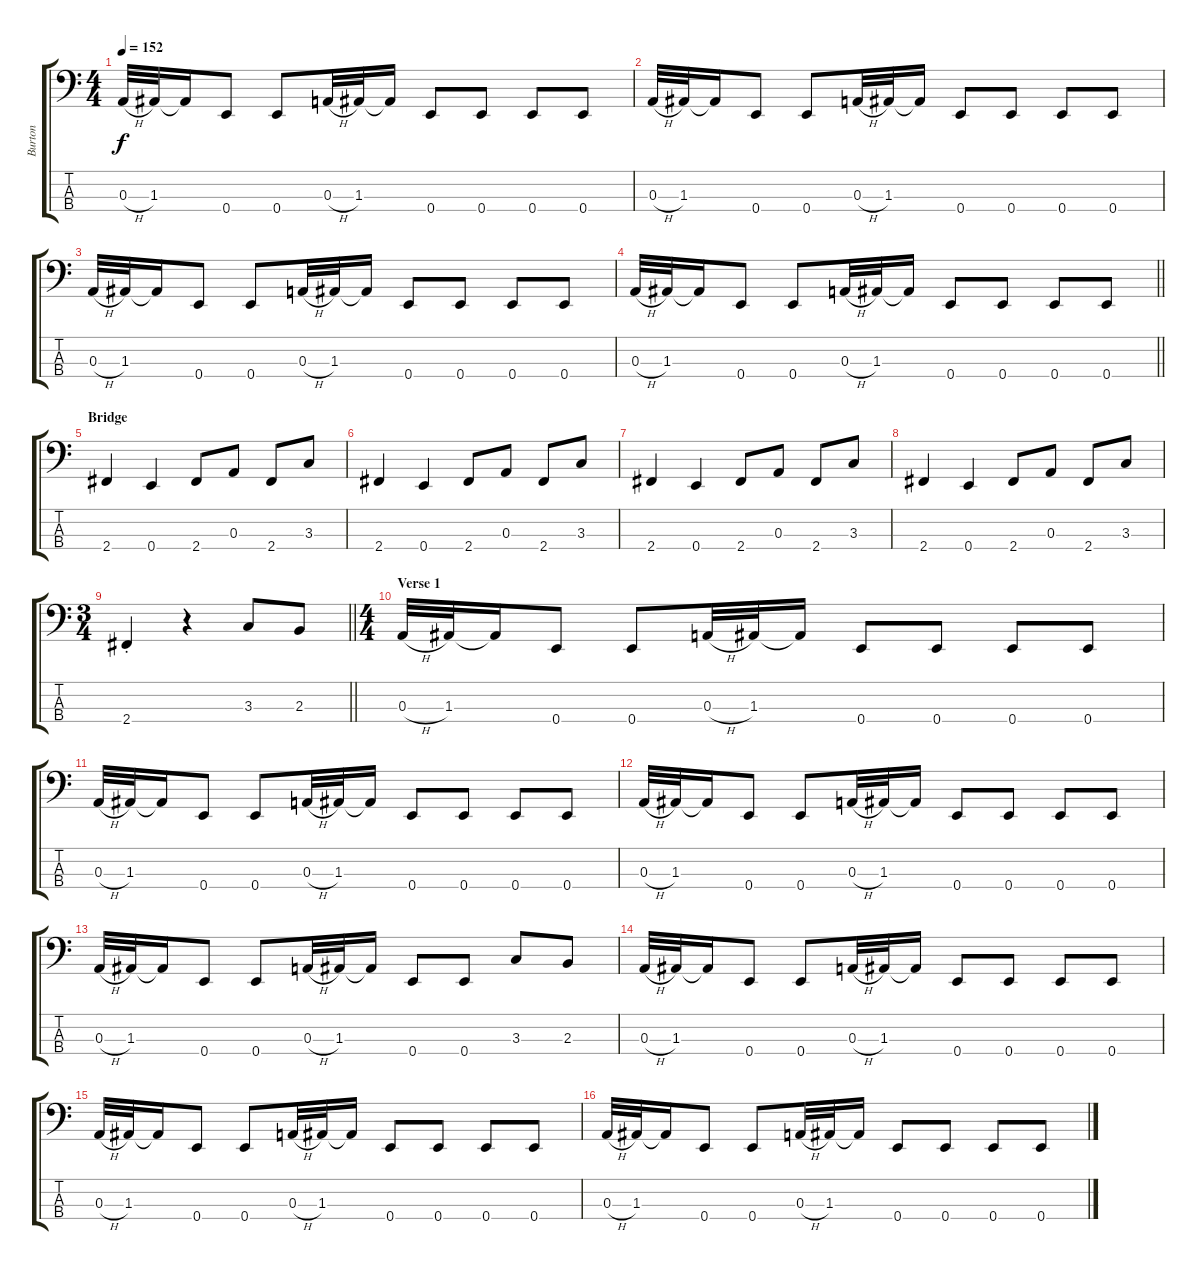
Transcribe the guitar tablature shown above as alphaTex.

\track ("Burton" "Burton") {instrument electricbassfinger}
\staff {score tabs}
\tuning (G2 D2 A1 E1) {hide}
\ts (4 4)
\tempo 152
\clef f4
\ks c
0.3{h}.32{dy f} 1.3.32 1.3{t}.16 0.4.8 0.4.8 0.3{h}.32 1.3.32 1.3{t}.16 0.4.8 0.4.8 0.4.8 0.4.8 |
0.3{h}.32 1.3.32 1.3{t}.16 0.4.8 0.4.8 0.3{h}.32 1.3.32 1.3{t}.16 0.4.8 0.4.8 0.4.8 0.4.8 |
0.3{h}.32 1.3.32 1.3{t}.16 0.4.8 0.4.8 0.3{h}.32 1.3.32 1.3{t}.16 0.4.8 0.4.8 0.4.8 0.4.8 |
\barLineRight lightlight
0.3{h}.32 1.3.32 1.3{t}.16 0.4.8 0.4.8 0.3{h}.32 1.3.32 1.3{t}.16 0.4.8 0.4.8 0.4.8 0.4.8 |
\section ("" "Bridge")
2.4.4 0.4.4 2.4.8 0.3.8 2.4.8 3.3.8 |
2.4.4 0.4.4 2.4.8 0.3.8 2.4.8 3.3.8 |
2.4.4 0.4.4 2.4.8 0.3.8 2.4.8 3.3.8 |
2.4.4 0.4.4 2.4.8 0.3.8 2.4.8 3.3.8 |
\ts (3 4)
\barLineRight lightlight
2.4{st}.4 r.4 3.3.8 2.3.8 |
\ts (4 4)
\section ("" "Verse 1")
0.3{h}.32 1.3.32 1.3{t}.16 0.4.8 0.4.8 0.3{h}.32 1.3.32 1.3{t}.16 0.4.8 0.4.8 0.4.8 0.4.8 |
0.3{h}.32 1.3.32 1.3{t}.16 0.4.8 0.4.8 0.3{h}.32 1.3.32 1.3{t}.16 0.4.8 0.4.8 0.4.8 0.4.8 |
0.3{h}.32 1.3.32 1.3{t}.16 0.4.8 0.4.8 0.3{h}.32 1.3.32 1.3{t}.16 0.4.8 0.4.8 0.4.8 0.4.8 |
0.3{h}.32 1.3.32 1.3{t}.16 0.4.8 0.4.8 0.3{h}.32 1.3.32 1.3{t}.16 0.4.8 0.4.8 3.3.8 2.3.8 |
0.3{h}.32 1.3.32 1.3{t}.16 0.4.8 0.4.8 0.3{h}.32 1.3.32 1.3{t}.16 0.4.8 0.4.8 0.4.8 0.4.8 |
0.3{h}.32 1.3.32 1.3{t}.16 0.4.8 0.4.8 0.3{h}.32 1.3.32 1.3{t}.16 0.4.8 0.4.8 0.4.8 0.4.8 |
0.3{h}.32 1.3.32 1.3{t}.16 0.4.8 0.4.8 0.3{h}.32 1.3.32 1.3{t}.16 0.4.8 0.4.8 0.4.8 0.4.8
